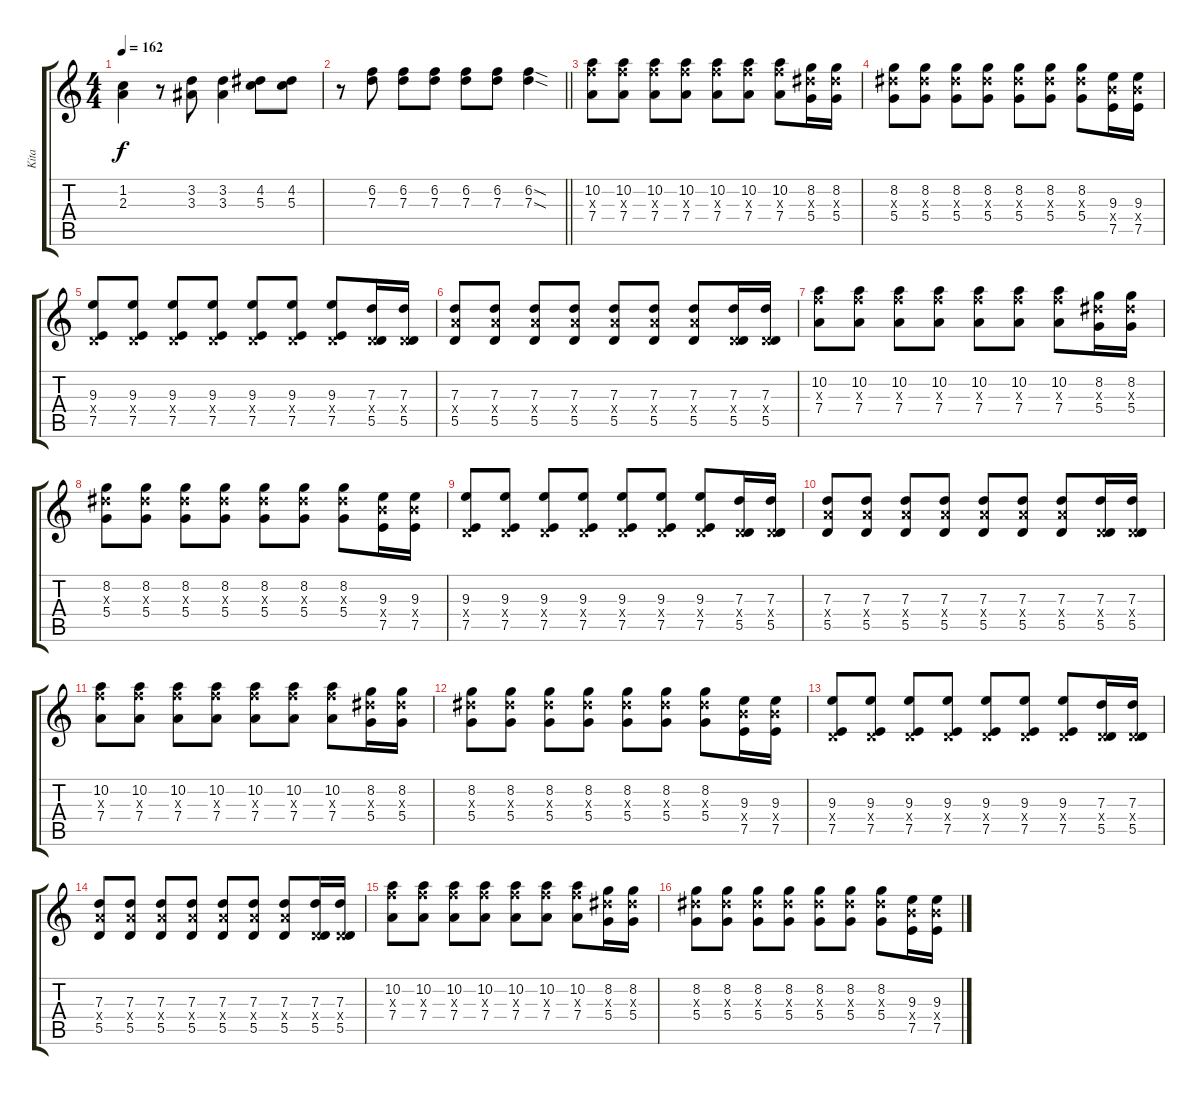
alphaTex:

\track ("Kita" "Kita") {instrument overdrivenguitar}
\staff {score tabs}
\tuning (E4 B3 G3 D3 A2 E2) {hide}
\ts (4 4)
\tempo 162
\clef g2
\ks c
(1.2 2.3).4{dy f} r.8 (3.2 3.3).8 (3.2 3.3).4 (4.2 5.3).8 (4.2 5.3).8 |
\barLineRight lightlight
r.8 (6.2 7.3).8 (6.2 7.3).8 (6.2 7.3).8 (6.2 7.3).8 (6.2 7.3).8 (6.2{sod} 7.3{sod}).4 |
(10.2 10.3{x} 7.4).8 (10.2 10.3{x} 7.4).8 (10.2 10.3{x} 7.4).8 (10.2 10.3{x} 7.4).8 (10.2 10.3{x} 7.4).8 (10.2 10.3{x} 7.4).8 (10.2 10.3{x} 7.4).8 (8.2 8.3{x} 5.4).16 (8.2 8.3{x} 5.4).16 |
(8.2 8.3{x} 5.4).8 (8.2 8.3{x} 5.4).8 (8.2 8.3{x} 5.4).8 (8.2 8.3{x} 5.4).8 (8.2 8.3{x} 5.4).8 (8.2 8.3{x} 5.4).8 (8.2 8.3{x} 5.4).8 (9.3 9.4{x} 7.5).16 (9.3 9.4{x} 7.5).16 |
(9.3 0.4{x} 7.5).8 (9.3 0.4{x} 7.5).8 (9.3 0.4{x} 7.5).8 (9.3 0.4{x} 7.5).8 (9.3 0.4{x} 7.5).8 (9.3 0.4{x} 7.5).8 (9.3 0.4{x} 7.5).8 (7.3 0.4{x} 5.5).16 (7.3 0.4{x} 5.5).16 |
(7.3 7.4{x} 5.5).8 (7.3 7.4{x} 5.5).8 (7.3 7.4{x} 5.5).8 (7.3 7.4{x} 5.5).8 (7.3 7.4{x} 5.5).8 (7.3 7.4{x} 5.5).8 (7.3 7.4{x} 5.5).8 (7.3 0.4{x} 5.5).16 (7.3 0.4{x} 5.5).16 |
(10.2 10.3{x} 7.4).8 (10.2 10.3{x} 7.4).8 (10.2 10.3{x} 7.4).8 (10.2 10.3{x} 7.4).8 (10.2 10.3{x} 7.4).8 (10.2 10.3{x} 7.4).8 (10.2 10.3{x} 7.4).8 (8.2 8.3{x} 5.4).16 (8.2 8.3{x} 5.4).16 |
(8.2 8.3{x} 5.4).8 (8.2 8.3{x} 5.4).8 (8.2 8.3{x} 5.4).8 (8.2 8.3{x} 5.4).8 (8.2 8.3{x} 5.4).8 (8.2 8.3{x} 5.4).8 (8.2 8.3{x} 5.4).8 (9.3 9.4{x} 7.5).16 (9.3 9.4{x} 7.5).16 |
(9.3 0.4{x} 7.5).8 (9.3 0.4{x} 7.5).8 (9.3 0.4{x} 7.5).8 (9.3 0.4{x} 7.5).8 (9.3 0.4{x} 7.5).8 (9.3 0.4{x} 7.5).8 (9.3 0.4{x} 7.5).8 (7.3 0.4{x} 5.5).16 (7.3 0.4{x} 5.5).16 |
(7.3 7.4{x} 5.5).8 (7.3 7.4{x} 5.5).8 (7.3 7.4{x} 5.5).8 (7.3 7.4{x} 5.5).8 (7.3 7.4{x} 5.5).8 (7.3 7.4{x} 5.5).8 (7.3 7.4{x} 5.5).8 (7.3 0.4{x} 5.5).16 (7.3 0.4{x} 5.5).16 |
(10.2 10.3{x} 7.4).8 (10.2 10.3{x} 7.4).8 (10.2 10.3{x} 7.4).8 (10.2 10.3{x} 7.4).8 (10.2 10.3{x} 7.4).8 (10.2 10.3{x} 7.4).8 (10.2 10.3{x} 7.4).8 (8.2 8.3{x} 5.4).16 (8.2 8.3{x} 5.4).16 |
(8.2 8.3{x} 5.4).8 (8.2 8.3{x} 5.4).8 (8.2 8.3{x} 5.4).8 (8.2 8.3{x} 5.4).8 (8.2 8.3{x} 5.4).8 (8.2 8.3{x} 5.4).8 (8.2 8.3{x} 5.4).8 (9.3 9.4{x} 7.5).16 (9.3 9.4{x} 7.5).16 |
(9.3 0.4{x} 7.5).8 (9.3 0.4{x} 7.5).8 (9.3 0.4{x} 7.5).8 (9.3 0.4{x} 7.5).8 (9.3 0.4{x} 7.5).8 (9.3 0.4{x} 7.5).8 (9.3 0.4{x} 7.5).8 (7.3 0.4{x} 5.5).16 (7.3 0.4{x} 5.5).16 |
(7.3 7.4{x} 5.5).8 (7.3 7.4{x} 5.5).8 (7.3 7.4{x} 5.5).8 (7.3 7.4{x} 5.5).8 (7.3 7.4{x} 5.5).8 (7.3 7.4{x} 5.5).8 (7.3 7.4{x} 5.5).8 (7.3 0.4{x} 5.5).16 (7.3 0.4{x} 5.5).16 |
(10.2 10.3{x} 7.4).8 (10.2 10.3{x} 7.4).8 (10.2 10.3{x} 7.4).8 (10.2 10.3{x} 7.4).8 (10.2 10.3{x} 7.4).8 (10.2 10.3{x} 7.4).8 (10.2 10.3{x} 7.4).8 (8.2 8.3{x} 5.4).16 (8.2 8.3{x} 5.4).16 |
(8.2 8.3{x} 5.4).8 (8.2 8.3{x} 5.4).8 (8.2 8.3{x} 5.4).8 (8.2 8.3{x} 5.4).8 (8.2 8.3{x} 5.4).8 (8.2 8.3{x} 5.4).8 (8.2 8.3{x} 5.4).8 (9.3 9.4{x} 7.5).16 (9.3 9.4{x} 7.5).16
